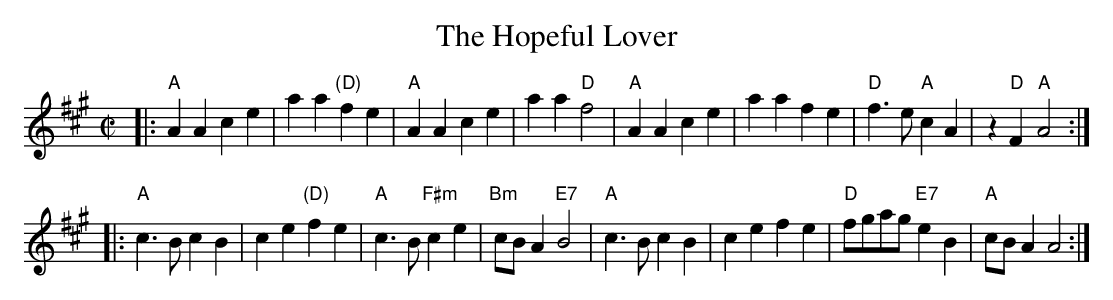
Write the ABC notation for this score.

X:1
T: The Hopeful Lover
M: C|
L: 1/4
K: A
|: "A"AA ce | aa "(D)"fe | "A"AA ce | aa "D"f2 \
|  "A"AA ce | aa fe | "D"f>e "A"cA | z"D"F "A"A2 :|
|: "A"c>B cB | ce "(D)"fe | "A"c>B "F#m"ce | "Bm"c/B/A "E7"B2 \
|  "A"c>B cB | ce fe | "D"f/g/a/g/ "E7"eB | "A"c/B/A A2 :|
